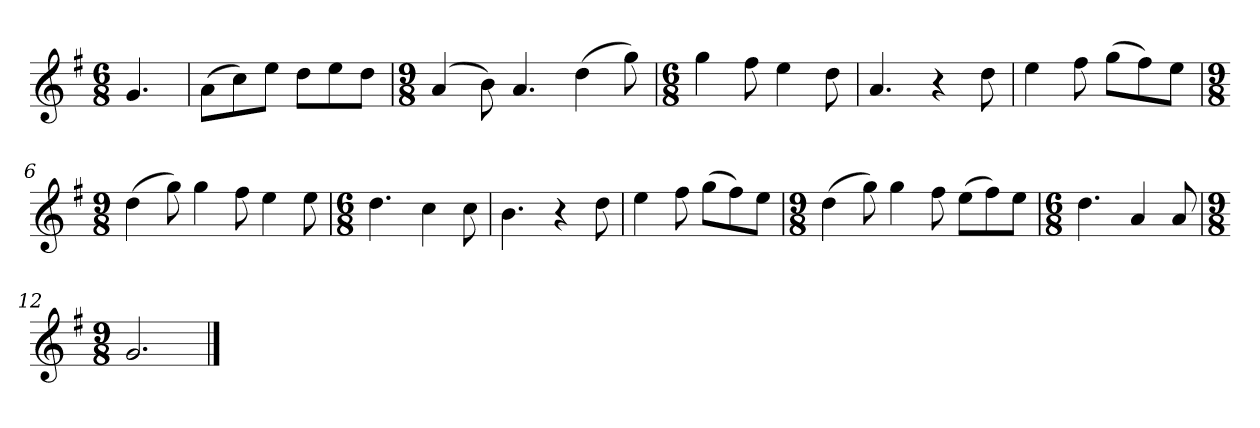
**kern
*part1
*staff1
*k[f#]
*M6/8
*MM120
=
4.g
=1
(8aL
8cc)
8eeJ
8ddL
8ee
8ddJ
=2
*M9/8
(4a
8b)
4.a
(4dd
8gg)
=3
*M6/8
4gg
8ff#
4ee
8dd
=4
4.a
4r
8dd
=5
4ee
8ff#
(8ggL
8ff#)
8eeJ
=6
*M9/8
(4dd
8gg)
4gg
8ff#
4ee
8ee
=7
*M6/8
4.dd
4cc
8cc
=8
4.b
4r
8dd
=9
4ee
8ff#
(8ggL
8ff#)
8eeJ
=10
*M9/8
(4dd
8gg)
4gg
8ff#
(8eeL
8ff#)
8eeJ
=11
*M6/8
4.dd
4a
8a
=12
*M9/8
2.g
==
*-
